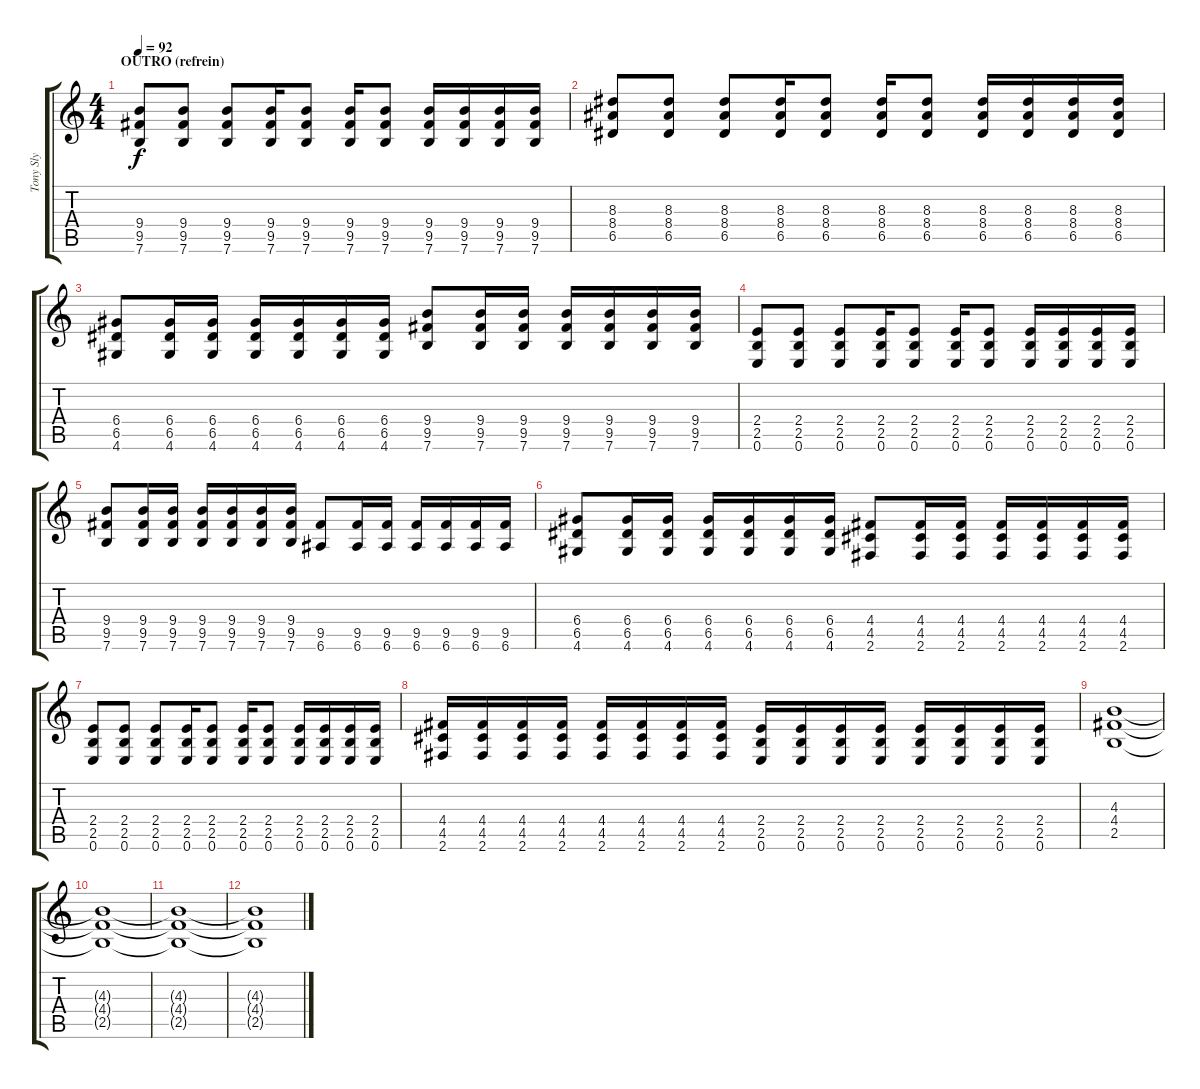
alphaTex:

\track ("Tony Sly" "Tony Sly") {instrument distortionguitar}
\staff {score tabs}
\tuning (E4 B3 G3 D3 A2 E2) {hide}
\ts (4 4)
\section ("" "OUTRO (refrein)")
\tempo 92
\clef g2
\ks c
(9.4 9.5 7.6).8{dy f} (9.4 9.5 7.6).8 (9.4 9.5 7.6).8 (9.4 9.5 7.6).16 (9.4 9.5 7.6).8 (9.4 9.5 7.6).16 (9.4 9.5 7.6).8 (9.4 9.5 7.6).16 (9.4 9.5 7.6).16 (9.4 9.5 7.6).16 (9.4 9.5 7.6).16 |
(8.3 8.4 6.5).8 (8.3 8.4 6.5).8 (8.3 8.4 6.5).8 (8.3 8.4 6.5).16 (8.3 8.4 6.5).8 (8.3 8.4 6.5).16 (8.3 8.4 6.5).8 (8.3 8.4 6.5).16 (8.3 8.4 6.5).16 (8.3 8.4 6.5).16 (8.3 8.4 6.5).16 |
(6.4 6.5 4.6).8 (6.4 6.5 4.6).16 (6.4 6.5 4.6).16 (6.4 6.5 4.6).16 (6.4 6.5 4.6).16 (6.4 6.5 4.6).16 (6.4 6.5 4.6).16 (9.4 9.5 7.6).8 (9.4 9.5 7.6).16 (9.4 9.5 7.6).16 (9.4 9.5 7.6).16 (9.4 9.5 7.6).16 (9.4 9.5 7.6).16 (9.4 9.5 7.6).16 |
(2.4 2.5 0.6).8 (2.4 2.5 0.6).8 (2.4 2.5 0.6).8 (2.4 2.5 0.6).16 (2.4 2.5 0.6).8 (2.4 2.5 0.6).16 (2.4 2.5 0.6).8 (2.4 2.5 0.6).16 (2.4 2.5 0.6).16 (2.4 2.5 0.6).16 (2.4 2.5 0.6).16 |
(9.4 9.5 7.6).8 (9.4 9.5 7.6).16 (9.4 9.5 7.6).16 (9.4 9.5 7.6).16 (9.4 9.5 7.6).16 (9.4 9.5 7.6).16 (9.4 9.5 7.6).16 (9.5 6.6).8 (9.5 6.6).16 (9.5 6.6).16 (9.5 6.6).16 (9.5 6.6).16 (9.5 6.6).16 (9.5 6.6).16 |
(6.4 6.5 4.6).8 (6.4 6.5 4.6).16 (6.4 6.5 4.6).16 (6.4 6.5 4.6).16 (6.4 6.5 4.6).16 (6.4 6.5 4.6).16 (6.4 6.5 4.6).16 (4.4 4.5 2.6).8 (4.4 4.5 2.6).16 (4.4 4.5 2.6).16 (4.4 4.5 2.6).16 (4.4 4.5 2.6).16 (4.4 4.5 2.6).16 (4.4 4.5 2.6).16 |
(2.4 2.5 0.6).8 (2.4 2.5 0.6).8 (2.4 2.5 0.6).8 (2.4 2.5 0.6).16 (2.4 2.5 0.6).8 (2.4 2.5 0.6).16 (2.4 2.5 0.6).8 (2.4 2.5 0.6).16 (2.4 2.5 0.6).16 (2.4 2.5 0.6).16 (2.4 2.5 0.6).16 |
(4.4 4.5 2.6).16 (4.4 4.5 2.6).16 (4.4 4.5 2.6).16 (4.4 4.5 2.6).16 (4.4 4.5 2.6).16 (4.4 4.5 2.6).16 (4.4 4.5 2.6).16 (4.4 4.5 2.6).16 (2.4 2.5 0.6).16 (2.4 2.5 0.6).16 (2.4 2.5 0.6).16 (2.4 2.5 0.6).16 (2.4 2.5 0.6).16 (2.4 2.5 0.6).16 (2.4 2.5 0.6).16 (2.4 2.5 0.6).16 |
(4.3 4.4 2.5).1 |
(4.3{t} 4.4{t} 2.5{t}).1 |
(4.3{t} 4.4{t} 2.5{t}).1 |
(4.3{t} 4.4{t} 2.5{t}).1
